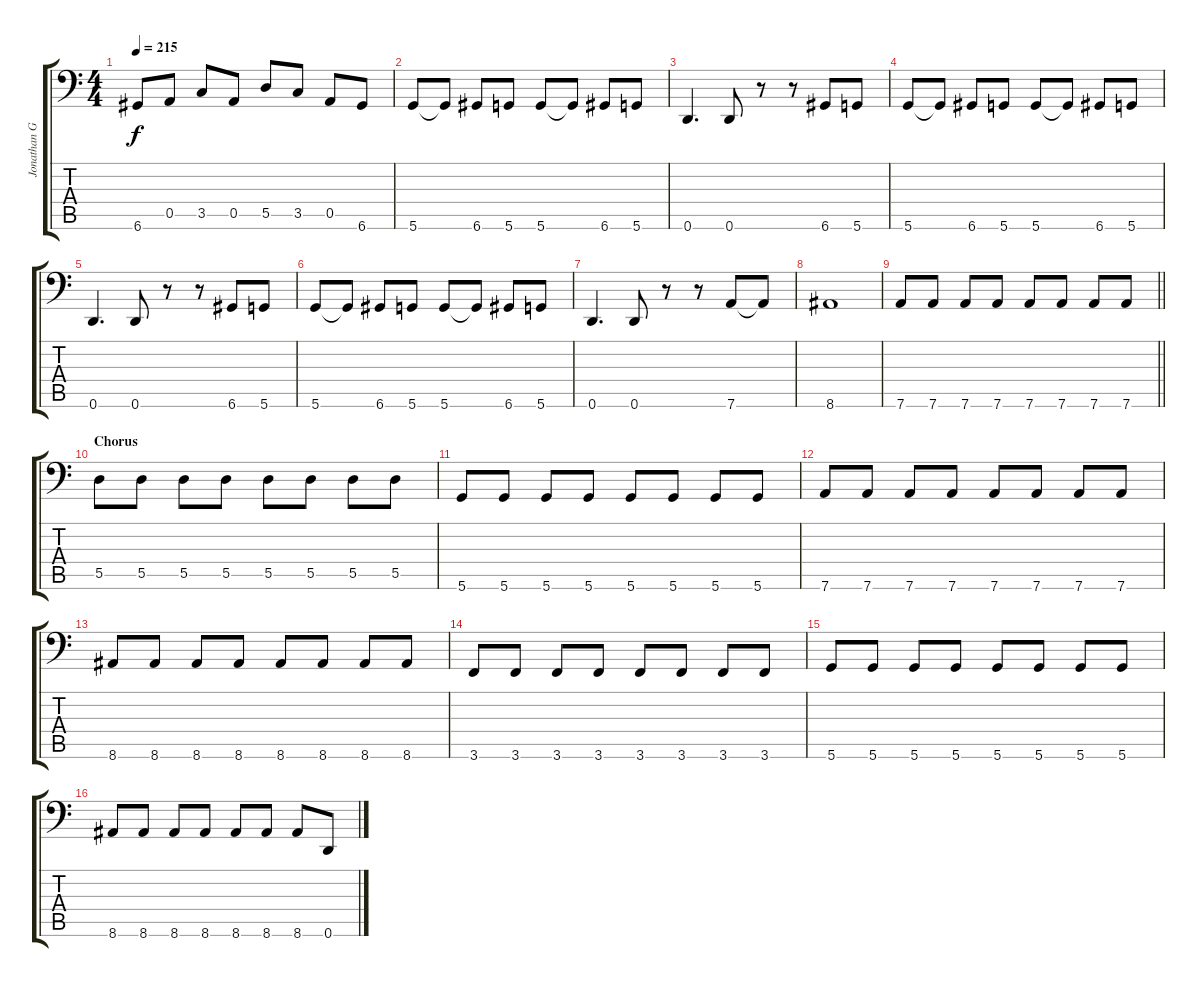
\track ("Jonathan Gallan" "Jonathan G") {instrument electricbassfinger}
\staff {score tabs}
\tuning (E3 B2 G2 D2 A1 D1) {hide}
\ts (4 4)
\tempo 215
\clef f4
\ks c
6.6.8{dy f} 0.5.8 3.5.8 0.5.8 5.5.8 3.5.8 0.5.8 6.6.8 |
5.6.8 5.6{t}.8 6.6.8 5.6.8 5.6.8 5.6{t}.8 6.6.8 5.6.8 |
0.6.4{d} 0.6.8 r.8 r.8 6.6.8 5.6.8 |
5.6.8 5.6{t}.8 6.6.8 5.6.8 5.6.8 5.6{t}.8 6.6.8 5.6.8 |
0.6.4{d} 0.6.8 r.8 r.8 6.6.8 5.6.8 |
5.6.8 5.6{t}.8 6.6.8 5.6.8 5.6.8 5.6{t}.8 6.6.8 5.6.8 |
0.6.4{d} 0.6.8 r.8 r.8 7.6.8 7.6{t}.8 |
8.6.1 |
\barLineRight lightlight
7.6.8 7.6.8 7.6.8 7.6.8 7.6.8 7.6.8 7.6.8 7.6.8 |
\section ("" "Chorus")
5.5.8 5.5.8 5.5.8 5.5.8 5.5.8 5.5.8 5.5.8 5.5.8 |
5.6.8 5.6.8 5.6.8 5.6.8 5.6.8 5.6.8 5.6.8 5.6.8 |
7.6.8 7.6.8 7.6.8 7.6.8 7.6.8 7.6.8 7.6.8 7.6.8 |
8.6.8 8.6.8 8.6.8 8.6.8 8.6.8 8.6.8 8.6.8 8.6.8 |
3.6.8 3.6.8 3.6.8 3.6.8 3.6.8 3.6.8 3.6.8 3.6.8 |
5.6.8 5.6.8 5.6.8 5.6.8 5.6.8 5.6.8 5.6.8 5.6.8 |
8.6.8 8.6.8 8.6.8 8.6.8 8.6.8 8.6.8 8.6.8 0.6.8
